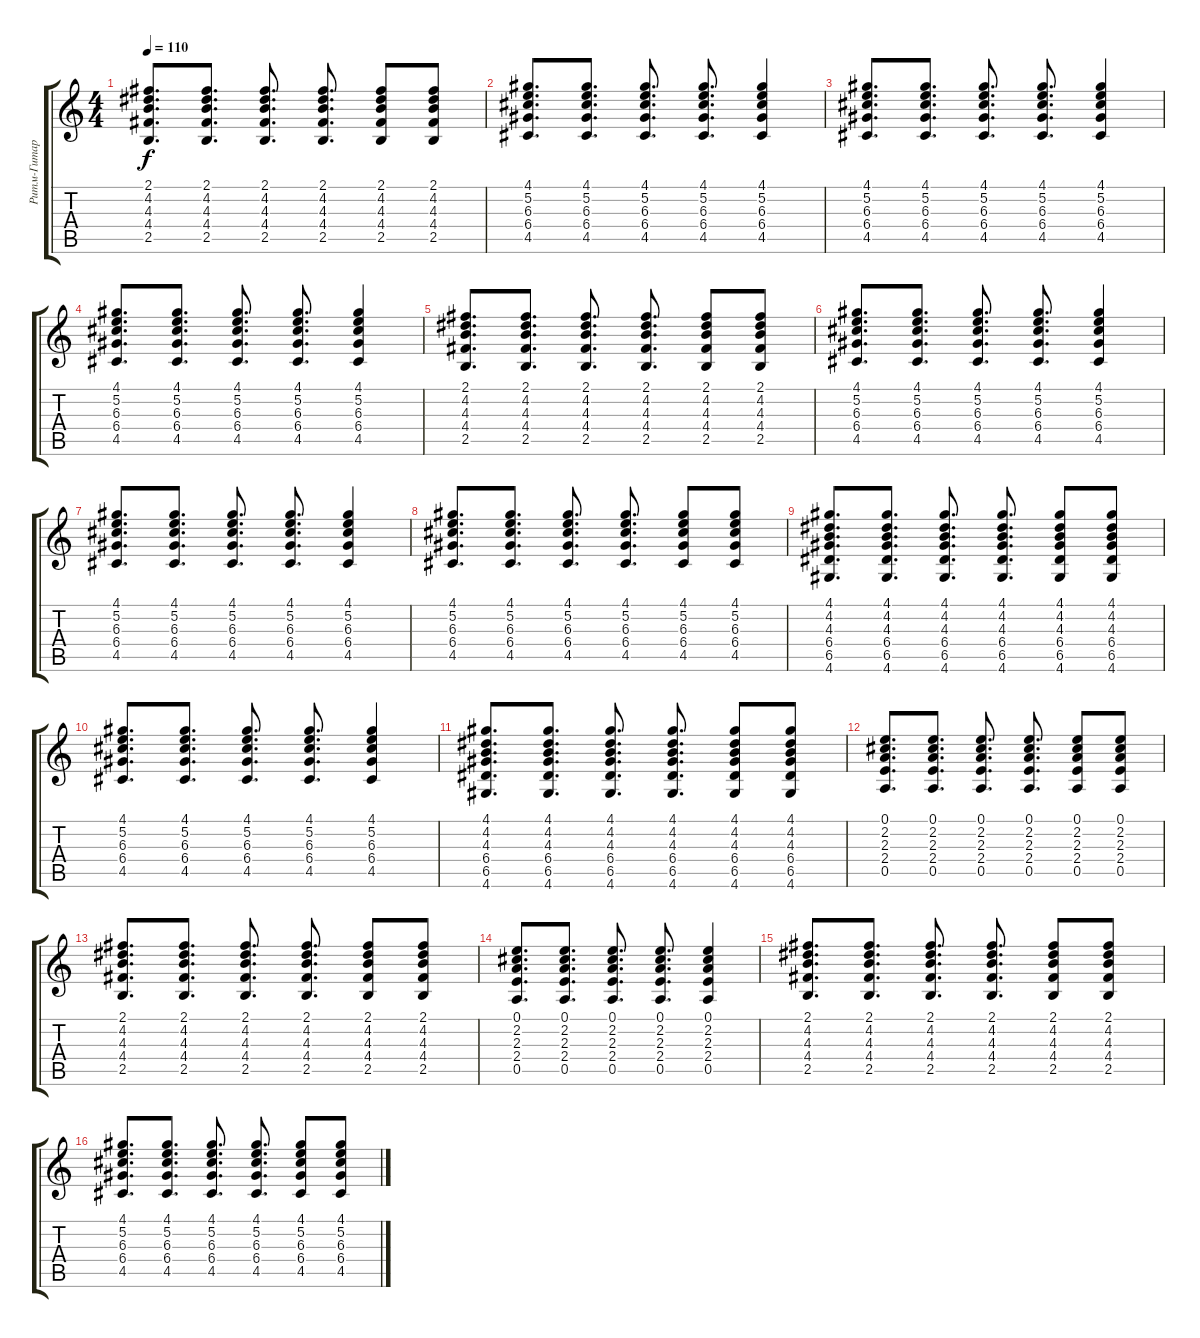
\track ("Ритм-Гитара" "Ритм-Гитар") {instrument acousticguitarnylon}
\staff {score tabs}
\tuning (E4 B3 G3 D3 A2 E2) {hide}
\ts (4 4)
\tempo 110
\clef g2
\ks c
(2.1 4.2 4.3 4.4 2.5).8{d dy f} (2.1 4.2 4.3 4.4 2.5).8{d} (2.1 4.2 4.3 4.4 2.5).8{d} (2.1 4.2 4.3 4.4 2.5).8{d} (2.1 4.2 4.3 4.4 2.5).8 (2.1 4.2 4.3 4.4 2.5).8 |
(4.1 5.2 6.3 6.4 4.5).8{d} (4.1 5.2 6.3 6.4 4.5).8{d} (4.1 5.2 6.3 6.4 4.5).8{d} (4.1 5.2 6.3 6.4 4.5).8{d} (4.1 5.2 6.3 6.4 4.5).4 |
(4.1 5.2 6.3 6.4 4.5).8{d} (4.1 5.2 6.3 6.4 4.5).8{d} (4.1 5.2 6.3 6.4 4.5).8{d} (4.1 5.2 6.3 6.4 4.5).8{d} (4.1 5.2 6.3 6.4 4.5).4 |
(4.1 5.2 6.3 6.4 4.5).8{d} (4.1 5.2 6.3 6.4 4.5).8{d} (4.1 5.2 6.3 6.4 4.5).8{d} (4.1 5.2 6.3 6.4 4.5).8{d} (4.1 5.2 6.3 6.4 4.5).4 |
(2.1 4.2 4.3 4.4 2.5).8{d} (2.1 4.2 4.3 4.4 2.5).8{d} (2.1 4.2 4.3 4.4 2.5).8{d} (2.1 4.2 4.3 4.4 2.5).8{d} (2.1 4.2 4.3 4.4 2.5).8 (2.1 4.2 4.3 4.4 2.5).8 |
(4.1 5.2 6.3 6.4 4.5).8{d} (4.1 5.2 6.3 6.4 4.5).8{d} (4.1 5.2 6.3 6.4 4.5).8{d} (4.1 5.2 6.3 6.4 4.5).8{d} (4.1 5.2 6.3 6.4 4.5).4 |
(4.1 5.2 6.3 6.4 4.5).8{d} (4.1 5.2 6.3 6.4 4.5).8{d} (4.1 5.2 6.3 6.4 4.5).8{d} (4.1 5.2 6.3 6.4 4.5).8{d} (4.1 5.2 6.3 6.4 4.5).4 |
(4.1 5.2 6.3 6.4 4.5).8{d} (4.1 5.2 6.3 6.4 4.5).8{d} (4.1 5.2 6.3 6.4 4.5).8{d} (4.1 5.2 6.3 6.4 4.5).8{d} (4.1 5.2 6.3 6.4 4.5).8 (4.1 5.2 6.3 6.4 4.5).8 |
(4.1 4.2 4.3 6.4 6.5 4.6).8{d} (4.1 4.2 4.3 6.4 6.5 4.6).8{d} (4.1 4.2 4.3 6.4 6.5 4.6).8{d} (4.1 4.2 4.3 6.4 6.5 4.6).8{d} (4.1 4.2 4.3 6.4 6.5 4.6).8 (4.1 4.2 4.3 6.4 6.5 4.6).8 |
(4.1 5.2 6.3 6.4 4.5).8{d} (4.1 5.2 6.3 6.4 4.5).8{d} (4.1 5.2 6.3 6.4 4.5).8{d} (4.1 5.2 6.3 6.4 4.5).8{d} (4.1 5.2 6.3 6.4 4.5).4 |
(4.1 4.2 4.3 6.4 6.5 4.6).8{d} (4.1 4.2 4.3 6.4 6.5 4.6).8{d} (4.1 4.2 4.3 6.4 6.5 4.6).8{d} (4.1 4.2 4.3 6.4 6.5 4.6).8{d} (4.1 4.2 4.3 6.4 6.5 4.6).8 (4.1 4.2 4.3 6.4 6.5 4.6).8 |
(0.1 2.2 2.3 2.4 0.5).8{d} (0.1 2.2 2.3 2.4 0.5).8{d} (0.1 2.2 2.3 2.4 0.5).8{d} (0.1 2.2 2.3 2.4 0.5).8{d} (0.1 2.2 2.3 2.4 0.5).8 (0.1 2.2 2.3 2.4 0.5).8 |
(2.1 4.2 4.3 4.4 2.5).8{d} (2.1 4.2 4.3 4.4 2.5).8{d} (2.1 4.2 4.3 4.4 2.5).8{d} (2.1 4.2 4.3 4.4 2.5).8{d} (2.1 4.2 4.3 4.4 2.5).8 (2.1 4.2 4.3 4.4 2.5).8 |
(0.1 2.2 2.3 2.4 0.5).8{d} (0.1 2.2 2.3 2.4 0.5).8{d} (0.1 2.2 2.3 2.4 0.5).8{d} (0.1 2.2 2.3 2.4 0.5).8{d} (0.1 2.2 2.3 2.4 0.5).4 |
(2.1 4.2 4.3 4.4 2.5).8{d} (2.1 4.2 4.3 4.4 2.5).8{d} (2.1 4.2 4.3 4.4 2.5).8{d} (2.1 4.2 4.3 4.4 2.5).8{d} (2.1 4.2 4.3 4.4 2.5).8 (2.1 4.2 4.3 4.4 2.5).8 |
(4.1 5.2 6.3 6.4 4.5).8{d} (4.1 5.2 6.3 6.4 4.5).8{d} (4.1 5.2 6.3 6.4 4.5).8{d} (4.1 5.2 6.3 6.4 4.5).8{d} (4.1 5.2 6.3 6.4 4.5).8 (4.1 5.2 6.3 6.4 4.5).8
